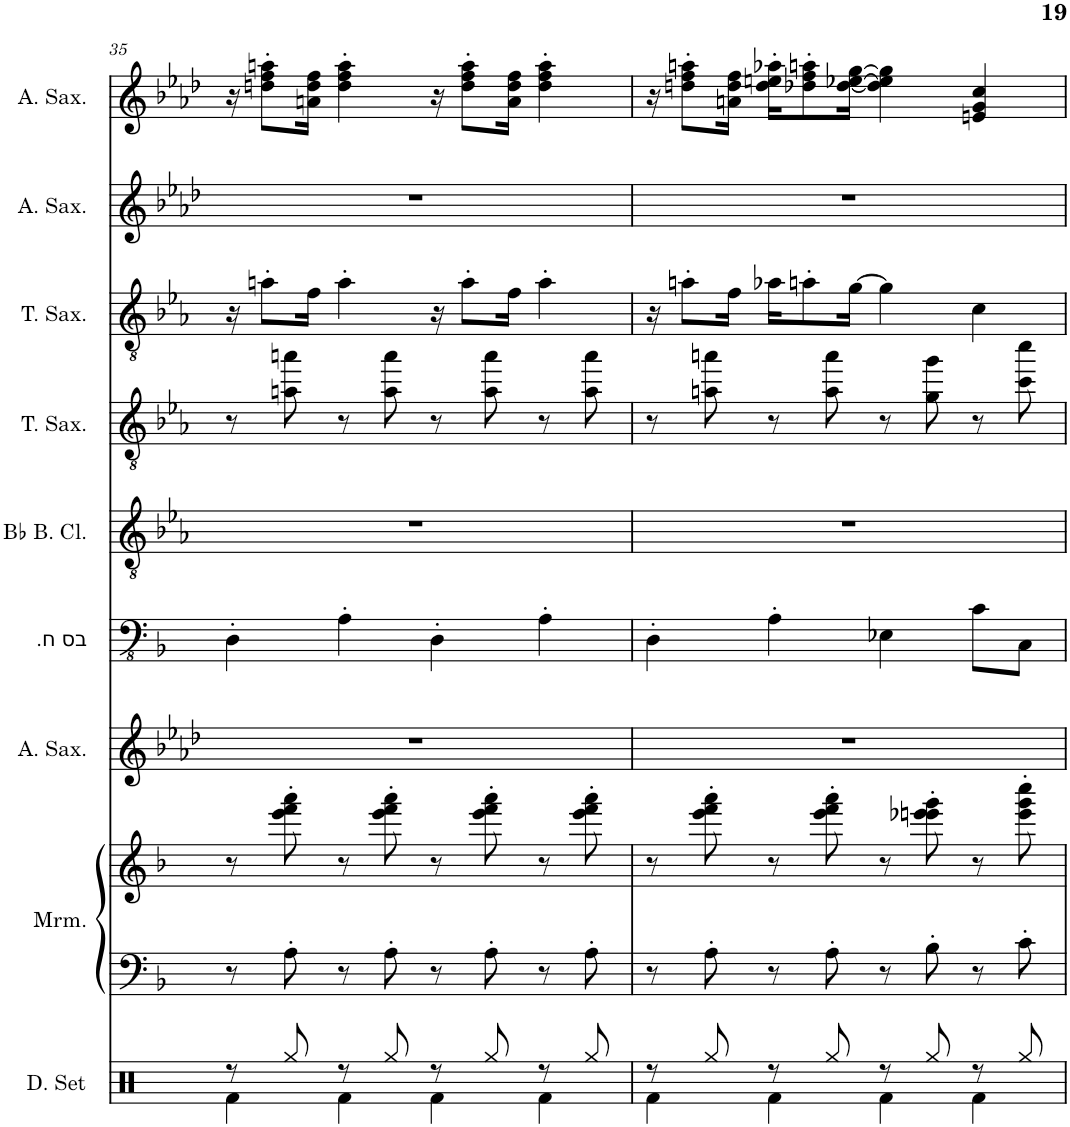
**kern	**kern	**kern	**kern	**kern	**kern	**kern	**kern	**kern	**kern
*part9	*part8	*part8	*part7	*part6	*part5	*part4	*part3	*part2	*part1
*staff10	*staff9	*staff8	*staff7	*staff6	*staff5	*staff4	*staff3	*staff2	*staff1
*I"מערכת תופים, Drums	*I"מרימבה (חמשה כפולה), Marimba	*	*I"סקסופון אלט, Alto 3	*I"בס חשמלית, finger Bass	*I"Bb Bass Clarinet, Clarinet	*I"סקסופון טנור, Tenor 2	*I"סקסופון טנור, Tenor 2	*I"סקסופון אלט, Alto 2	*I"סקסופון אלט, Alto 1
*	*I'Mrm.	*	*	*	*I'Bb B. Cl.	*	*	*	*
!!LO:PB:g=z
*clefX	*clefF4	*clefG2	*clefG2	*clefFv4	*clefGv2	*clefGv2	*clefGv2	*clefG2	*clefG2
*	*	*	*ITrd5c9	*	*ITrd8c14	*ITrd8c14	*ITrd8c14	*ITrd5c9	*ITrd5c9
*k[]	*k[b-]	*k[b-]	*k[b-e-a-d-]	*k[b-]	*k[b-e-a-]	*k[b-e-a-]	*k[b-e-a-]	*k[b-e-a-d-]	*k[b-e-a-d-]
*M4/4	*M4/4	*M4/4	*M4/4	*M4/4	*M4/4	*M4/4	*M4/4	*M4/4	*M4/4
=35	=35	=35	=35	=35	=35	=35	=35	=35	=35
*^	*	*	*	*	*	*	*	*	*
8r	4Rf\	8r	8r	1r	4DD'\	1r	8r	16r	1r	16r
.	.	.	.	.	.	.	.	8an'\L	.	8ddn\' 8ff\' 8aan\'L
8Rgg/	.	8A'\	8eee\' 8fff\' 8aaa\'	.	.	.	8an\ 8aan\	.	.	.
.	.	.	.	.	.	.	.	16f\Jk	.	16an\ 16dd\ 16ff\Jk
8r	4Rf\	8r	8r	.	4AA'\	.	8r	4a'\	.	4dd\' 4ff\' 4aa\'
8Rgg/	.	8A'\	8eee\' 8fff\' 8aaa\'	.	.	.	8a\ 8aa\	.	.	.
8r	4Rf\	8r	8r	.	4DD'\	.	8r	16r	.	16r
.	.	.	.	.	.	.	.	8a'\L	.	8dd\' 8ff\' 8aa\'L
8Rgg/	.	8A'\	8eee\' 8fff\' 8aaa\'	.	.	.	8a\ 8aa\	.	.	.
.	.	.	.	.	.	.	.	16f\Jk	.	16a\ 16dd\ 16ff\Jk
8r	4Rf\	8r	8r	.	4AA'\	.	8r	4a'\	.	4dd\' 4ff\' 4aa\'
8Rgg/	.	8A'\	8eee\' 8fff\' 8aaa\'	.	.	.	8a\ 8aa\	.	.	.
=36	=36	=36	=36	=36	=36	=36	=36	=36	=36	=36
8r	4Rf\	8r	8r	1r	4DD'\	1r	8r	16r	1r	16r
.	.	.	.	.	.	.	.	8an'\L	.	8ddn\' 8ff\' 8aan\'L
8Rgg/	.	8A'\	8eee\' 8fff\' 8aaa\'	.	.	.	8an\ 8aan\	.	.	.
.	.	.	.	.	.	.	.	16f\Jk	.	16an\ 16dd\ 16ff\Jk
8r	4Rf\	8r	8r	.	4AA'\	.	8r	16a-X\KL	.	16dd\' 16een\' 16aa-X\'KL
.	.	.	.	.	.	.	.	8an'\	.	8dd-X\' 8ff\' 8aan\'
8Rgg/	.	8A'\	8eee\' 8fff\' 8aaa\'	.	.	.	8a\ 8aa\	.	.	.
.	.	.	.	.	.	.	.	[16g\Jk	.	[16dd-\ [16ee-X\ [16gg\Jk
8r	4Rf\	8r	8r	.	4EE-X\	.	8r	4g\]	.	4dd-\] 4ee-\] 4gg\]
8Rgg/	.	8B-'\	8eee-X\' 8eeen\' 8ggg\'	.	.	.	8g\ 8gg\	.	.	.
8r	4Rf\	8r	8r	.	8C\L	.	8r	4c\	.	4en/ 4g/ 4cc/
8Rgg/	.	8c'\	8eee\' 8ggg\' 8cccc\'	.	8CC\J	.	8cc\ 8ccc\	.	.	.
*v	*v	*	*	*	*	*	*	*	*	*
=	=	=	=	=	=	=	=	=	=
*-	*-	*-	*-	*-	*-	*-	*-	*-	*-
